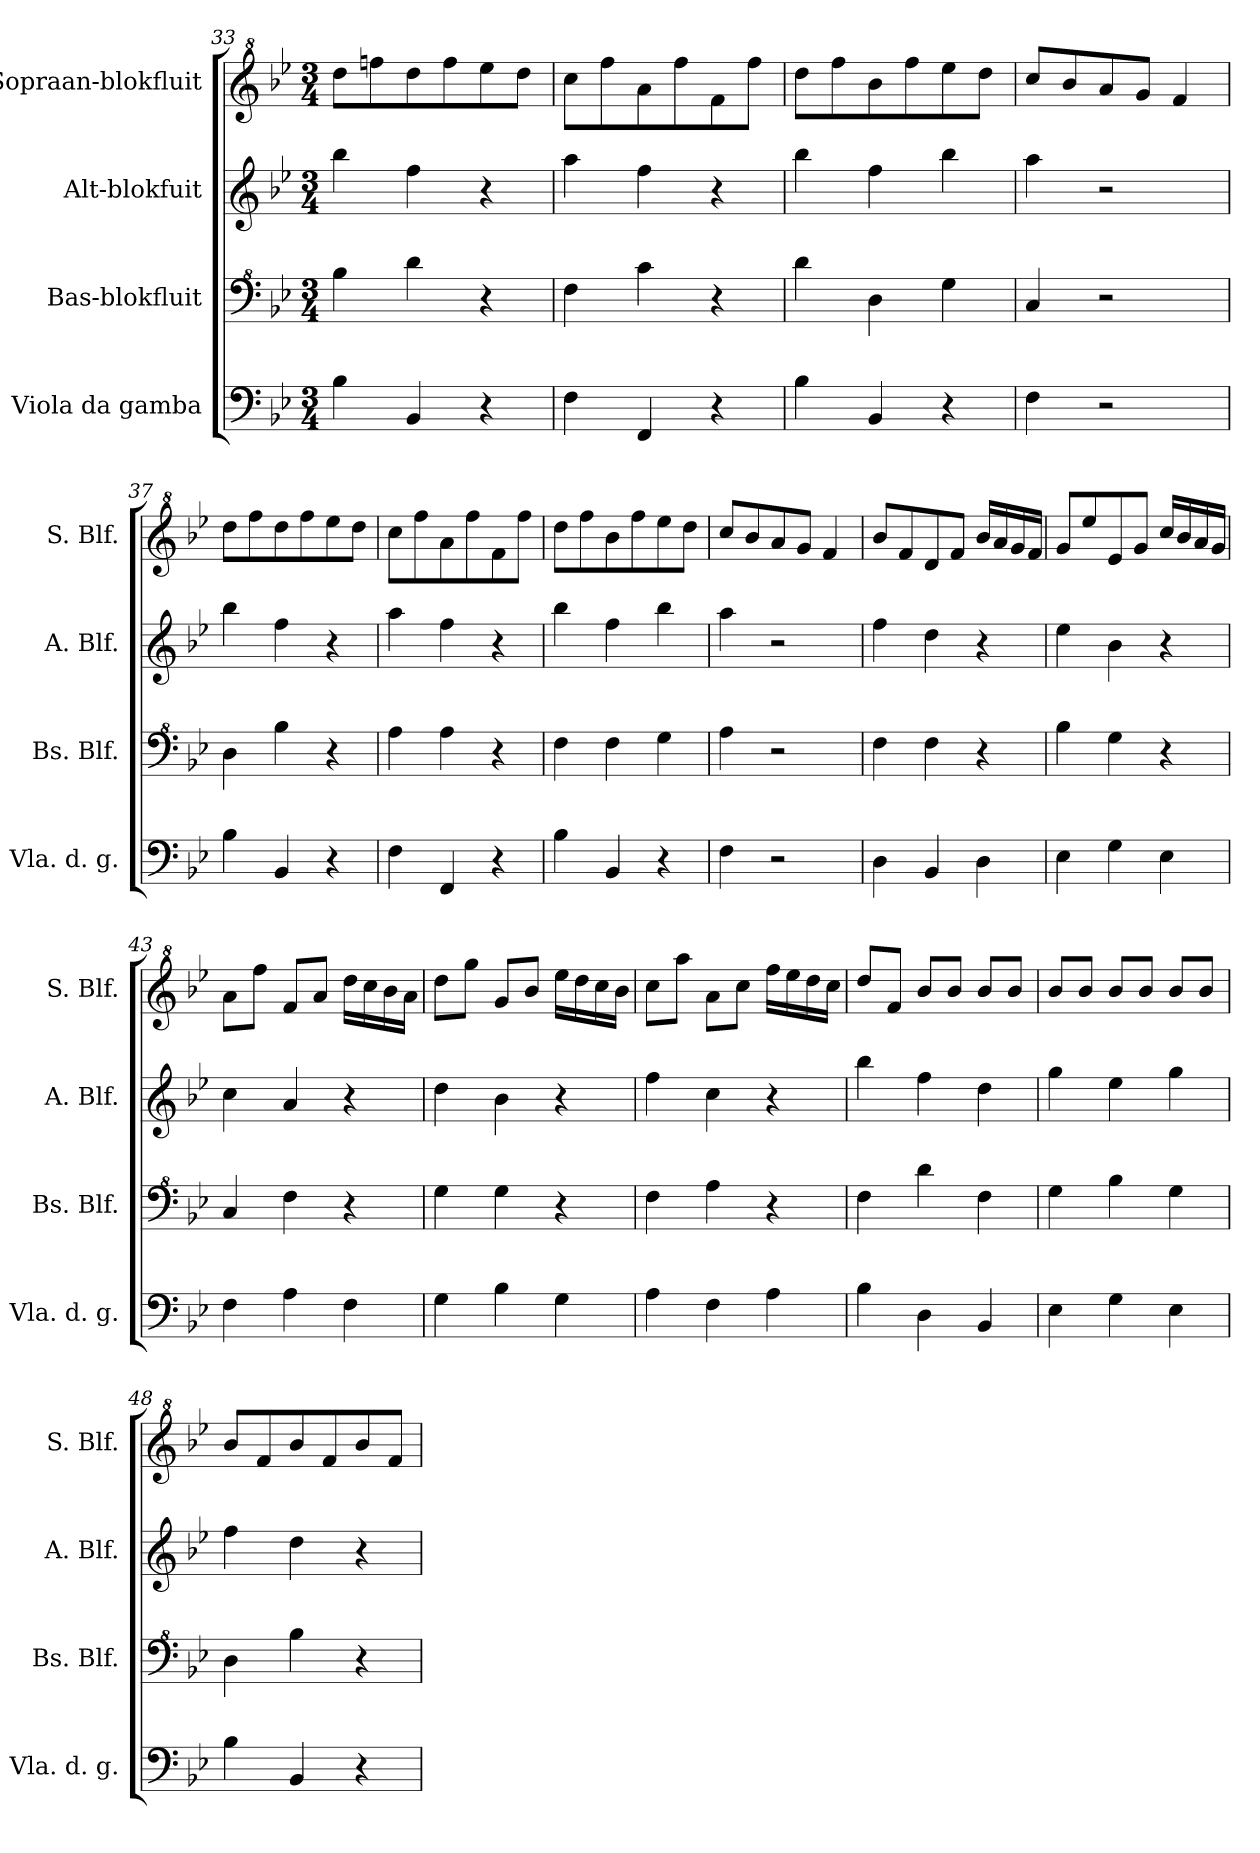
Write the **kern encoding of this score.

**kern	**kern	**kern	**kern
*part4	*part3	*part2	*part1
*staff4	*staff3	*staff2	*staff1
*I"Viola da gamba	*I"Bas-blokfluit	*I"Alt-blokfuit	*I"Sopraan-blokfluit
*I'Vla. d. g.	*I'Bs. Blf.	*I'A. Blf.	*I'S. Blf.
*clefF4	*clefF^4	*clefG2	*clefG^2
*k[b-e-]	*k[b-e-]	*k[b-e-]	*k[b-e-]
*M3/4	*M3/4	*M3/4	*M3/4
=33	=33	=33	=33
4B-\	4b-\	4bb-\	8ddd\L
.	.	.	8fffn\
4BB-/	4dd\	4ff\	8ddd\
.	.	.	8fff\
4r	4r	4r	8eee-\
.	.	.	8ddd\J
=34	=34	=34	=34
4F\	4f\	4aa\	8ccc\L
.	.	.	8fff\
4FF/	4cc\	4ff\	8aa\
.	.	.	8fff\
4r	4r	4r	8ff\
.	.	.	8fff\J
=35	=35	=35	=35
4B-\	4dd\	4bb-\	8ddd\L
.	.	.	8fff\
4BB-/	4d\	4ff\	8bb-\
.	.	.	8fff\
4r	4g\	4bb-\	8eee-\
.	.	.	8ddd\J
=36	=36	=36	=36
4F\	4c/	4aa\	8ccc/L
.	.	.	8bb-/
2r	2r	2r	8aa/
.	.	.	8gg/J
.	.	.	4ff/
=37	=37	=37	=37
4B-\	4d\	4bb-\	8ddd\L
.	.	.	8fff\
4BB-/	4b-\	4ff\	8ddd\
.	.	.	8fff\
4r	4r	4r	8eee-\
.	.	.	8ddd\J
!!LO:PB:g=z
=38	=38	=38	=38
4F\	4a\	4aa\	8ccc\L
.	.	.	8fff\
4FF/	4a\	4ff\	8aa\
.	.	.	8fff\
4r	4r	4r	8ff\
.	.	.	8fff\J
=39	=39	=39	=39
4B-\	4f\	4bb-\	8ddd\L
.	.	.	8fff\
4BB-/	4f\	4ff\	8bb-\
.	.	.	8fff\
4r	4g\	4bb-\	8eee-\
.	.	.	8ddd\J
=40	=40	=40	=40
4F\	4a\	4aa\	8ccc/L
.	.	.	8bb-/
2r	2r	2r	8aa/
.	.	.	8gg/J
.	.	.	4ff/
=41	=41	=41	=41
4D\	4f\	4ff\	8bb-/L
.	.	.	8ff/
4BB-/	4f\	4dd\	8dd/
.	.	.	8ff/J
4D\	4r	4r	16bb-/LL
.	.	.	16aa/
.	.	.	16gg/
.	.	.	16ff/JJ
=42	=42	=42	=42
4E-\	4b-\	4ee-\	8gg/L
.	.	.	8eee-/
4G\	4g\	4b-\	8ee-/
.	.	.	8gg/J
4E-\	4r	4r	16ccc/LL
.	.	.	16bb-/
.	.	.	16aa/
.	.	.	16gg/JJ
!!LO:LB:g=z
=43	=43	=43	=43
4F\	4c/	4cc\	8aa\L
.	.	.	8fff\J
4A\	4f\	4a/	8ff/L
.	.	.	8aa/J
4F\	4r	4r	16ddd\LL
.	.	.	16ccc\
.	.	.	16bb-\
.	.	.	16aa\JJ
=44	=44	=44	=44
4G\	4g\	4dd\	8ddd\L
.	.	.	8ggg\J
4B-\	4g\	4b-\	8gg/L
.	.	.	8bb-/J
4G\	4r	4r	16eee-\LL
.	.	.	16ddd\
.	.	.	16ccc\
.	.	.	16bb-\JJ
=45	=45	=45	=45
4A\	4f\	4ff\	8ccc\L
.	.	.	8aaa\J
4F\	4a\	4cc\	8aa\L
.	.	.	8ccc\J
4A\	4r	4r	16fff\LL
.	.	.	16eee-\
.	.	.	16ddd\
.	.	.	16ccc\JJ
=46	=46	=46	=46
4B-\	4f\	4bb-\	8ddd/L
.	.	.	8ff/J
4D\	4dd\	4ff\	8bb-/L
.	.	.	8bb-/J
4BB-/	4f\	4dd\	8bb-/L
.	.	.	8bb-/J
=47	=47	=47	=47
4E-\	4g\	4gg\	8bb-/L
.	.	.	8bb-/J
4G\	4b-\	4ee-\	8bb-/L
.	.	.	8bb-/J
4E-\	4g\	4gg\	8bb-/L
.	.	.	8bb-/J
!!LO:LB:g=z
=48	=48	=48	=48
4B-\	4d\	4ff\	8bb-/L
.	.	.	8ff/
4BB-/	4b-\	4dd\	8bb-/
.	.	.	8ff/
4r	4r	4r	8bb-/
.	.	.	8ff/J
=	=	=	=
*-	*-	*-	*-
